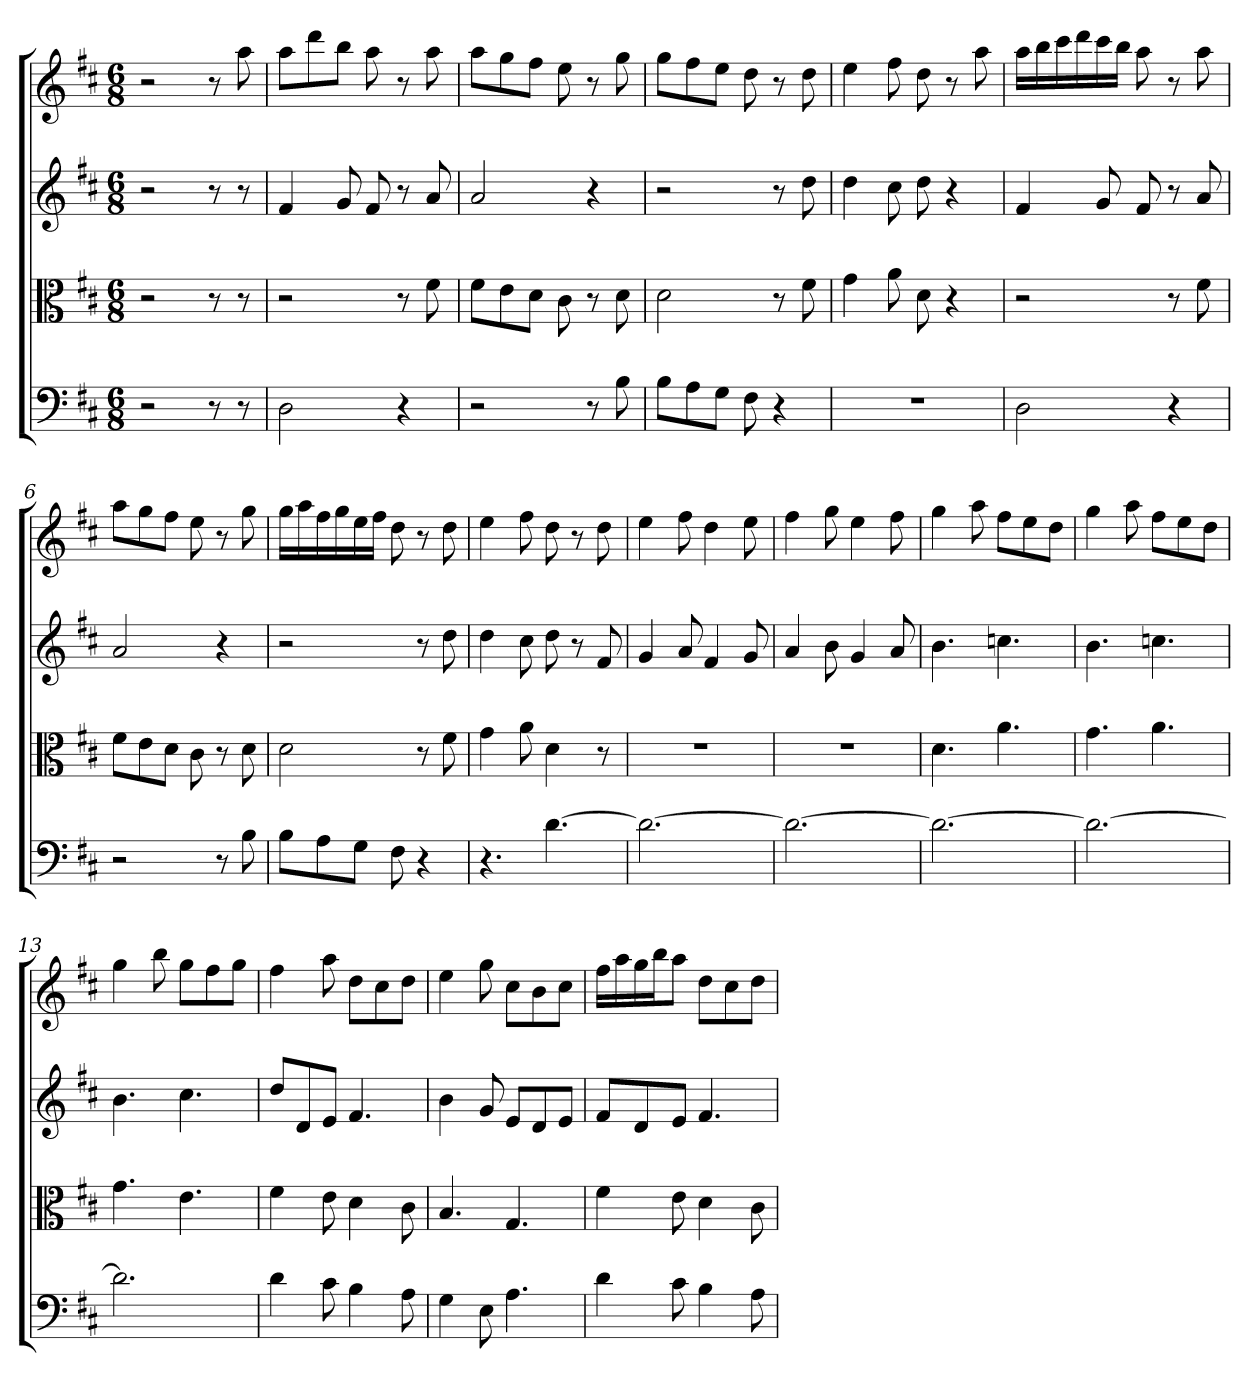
**kern	**kern	**kern	**kern
*part4	*part3	*part2	*part1
*staff4	*staff3	*staff2	*staff1
*clefF4	*clefC3	*	*
*k[f#c#]	*k[f#c#]	*k[f#c#]	*k[f#c#]
*D:	*D:	*D:	*D:
*M6/8	*M6/8	*M6/8	*M6/8
=	=	=	=
2r	2r	2r	2r
8r	8r	8r	8r
8r	8r	8r	8aa
=1	=1	=1	=1
2D	2r	4f#	8aaL
.	.	.	8ddd
.	.	8g	8bbJ
.	.	8f#	8aa
4r	8r	8r	8r
.	8f#	8a	8aa
=2	=2	=2	=2
2r	8f#\L	2a	8aaL
.	8e\	.	8gg
.	8d\J	.	8ff#J
.	8c#	.	8ee
8r	8r	4r	8r
8B	8d	.	8gg
=3	=3	=3	=3
8B\L	2d	2r	8ggL
8A\	.	.	8ff#
8G\J	.	.	8eeJ
8F#	.	.	8dd
4r	8r	8r	8r
.	8f#	8dd	8dd
=4	=4	=4	=4
2.r	4g	4dd	4ee
.	8a	8cc#	8ff#
.	8d	8dd	8dd
.	4r	4r	8r
.	.	.	8aa
=5	=5	=5	=5
2D	2r	4f#	16aaLL
.	.	.	16bb
.	.	.	16ccc#
.	.	.	16ddd
.	.	8g	16ccc#
.	.	.	16bbJJ
.	.	8f#	8aa
4r	8r	8r	8r
.	8f#	8a	8aa
=6	=6	=6	=6
2r	8f#\L	2a	8aaL
.	8e\	.	8gg
.	8d\J	.	8ff#J
.	8c#	.	8ee
8r	8r	4r	8r
8B	8d	.	8gg
=7	=7	=7	=7
8B\L	2d	2r	16ggLL
.	.	.	16aa
8A\	.	.	16ff#
.	.	.	16gg
8G\J	.	.	16ee
.	.	.	16ff#JJ
8F#	.	.	8dd
4r	8r	8r	8r
.	8f#	8dd	8dd
=8	=8	=8	=8
4.r	4g	4dd	4ee
.	8a	8cc#	8ff#
[4.d	4d	8dd	8dd
.	.	8r	8r
.	8r	8f#	8dd
=9	=9	=9	=9
2.d_	2.r	4g	4ee
.	.	8a	8ff#
.	.	4f#	4dd
.	.	8g	8ee
=10	=10	=10	=10
2.d_	2.r	4a	4ff#
.	.	8b	8gg
.	.	4g	4ee
.	.	8a	8ff#
=11	=11	=11	=11
2.d_	4.d	4.b	4gg
.	.	.	8aa
.	4.a	4.ccn	8ff#L
.	.	.	8ee
.	.	.	8ddJ
=12	=12	=12	=12
2.d_	4.g	4.b	4gg
.	.	.	8aa
.	4.a	4.ccn	8ff#L
.	.	.	8ee
.	.	.	8ddJ
=13	=13	=13	=13
2.d]	4.g	4.b	4gg
.	.	.	8bb
.	4.e	4.cc#	8ggL
.	.	.	8ff#
.	.	.	8ggJ
=14	=14	=14	=14
4d	4f#	8ddL	4ff#
.	.	8d	.
8c#	8e	8eJ	8aa
4B	4d	4.f#	8ddL
.	.	.	8cc#
8A	8c#	.	8ddJ
=15	=15	=15	=15
4G	4.B	4b	4ee
8E	.	8g	8gg
4.A	4.G	8eL	8cc#L
.	.	8d	8b
.	.	8eJ	8cc#J
=16	=16	=16	=16
4d	4f#	8f#L	16ff#LL
.	.	.	16aa
.	.	8d	16gg
.	.	.	16bbJ
8c#	8e	8eJ	8aaJ
4B	4d	4.f#	8ddL
.	.	.	8cc#
8A	8c#	.	8ddJ
=	=	=	=
*-	*-	*-	*-
